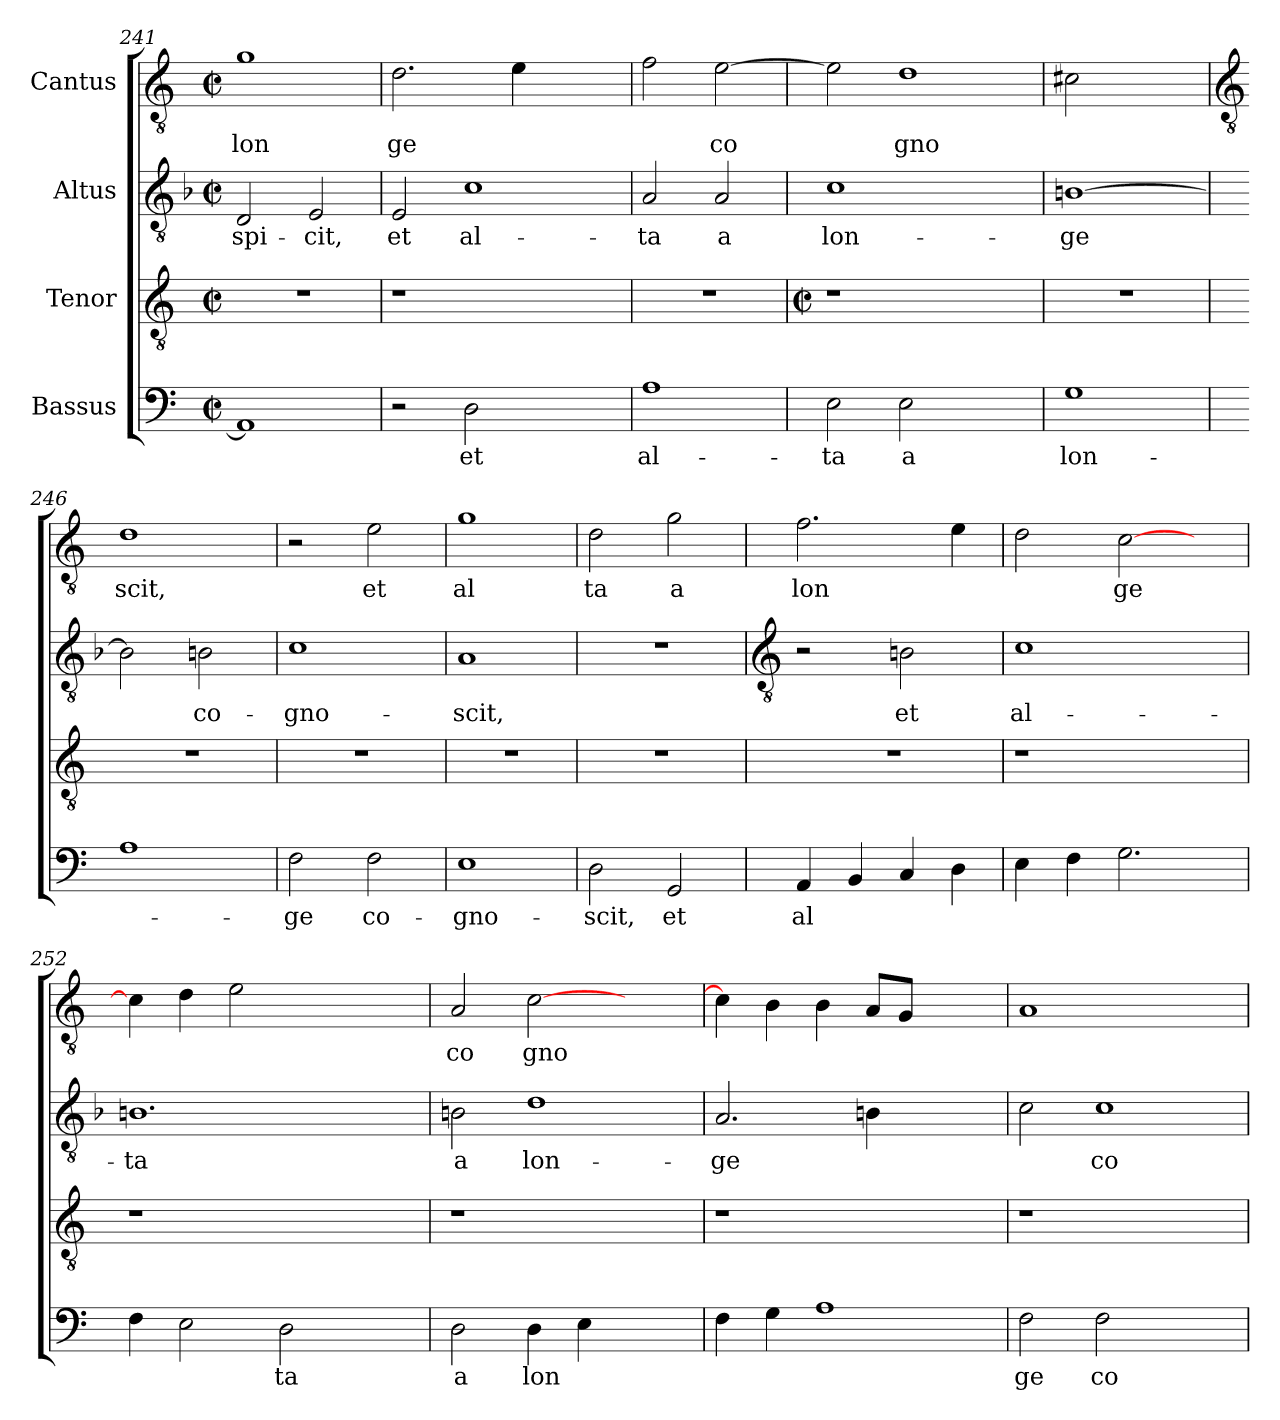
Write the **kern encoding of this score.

**kern	**text	**kern	**kern	**text	**kern	**text
*part4	*part4	*part3	*part2	*part2	*part1	*part1
*staff4	*staff4	*staff3	*staff2	*staff2	*staff1	*staff1
*I"Bassus	*	*I"Tenor	*I"Altus	*	*I"Cantus	*
*clefF4	*	*clefGv2	*clefGv2	*	*clefGv2	*
*k[]	*	*k[]	*k[b-]	*	*k[]	*
*C:	*	*C:	*F:	*	*C:	*
*M2/2	*	*M2/2	*M2/2	*	*M2/2	*
*met(c|)	*	*met(c|)	*met(c|)	*	*met(c|)	*
=241	=241	=241	=241	=241	=241	=241
!	!	!	!	!LO:LY:b	!	!LO:LY:b
1AA]	.	1r	2D/	-spi-	1g	lon
!	!	!	!	!LO:LY:b	!	!
.	.	.	2E/	-cit,	.	.
=242	=242	=242	=242	=242	=242	=242
!	!	!	!	!LO:LY:b	!	!LO:LY:b
2r	.	1r	2E/	et	2.d\	ge
!	!LO:LY:b	!	!	!LO:LY:b	!	!
2D\	et	.	1c	al-	.	.
.	.	.	.	.	4e\	.
2ryy	.	2ryy	.	.	2ryy	.
=243	=243	=243	=243	=243	=243	=243
!	!LO:LY:b	!	!	!LO:LY:b	!	!
1A	al-	1r	2A/	-ta	2f\	.
!	!	!	!	!LO:LY:b	!	!LO:LY:b
.	.	.	2A/	a	[2e\	co
!!LO:LB:g=z
=244	=244	=244	=244	=244	=244	=244
*	*	*M2/2	*	*	*	*
*	*	*met(c|)	*	*	*	*
!	!LO:LY:b	!	!	!LO:LY:b	!	!
2E\	-ta	1r	1c	lon-	2e\]	.
!	!LO:LY:b	!	!	!	!	!LO:LY:b
2E\	a	.	.	.	1d	gno
2ryy	.	2ryy	2ryy	.	.	.
=245A	=245A	=245A	=245A	=245A	=245A	=245A
!	!LO:LY:b	!	!	!LO:LY:b	!	!
1G	lon-	1r	[1Bn	-ge	2c#X\	.
.	.	.	.	.	2ryy	.
!!LO:LB:g=z
=246	=246	=246	=246	=246	=246	=246
*	*	*	*	*	*clefGv2	*
!	!	!	!	!	!	!LO:LY:b
1A	.	1r	2B\]	.	1d	scit,
!	!	!	!	!LO:LY:b	!	!
.	.	.	2B\	co-	.	.
=247	=247	=247	=247	=247	=247	=247
!	!LO:LY:b	!	!	!LO:LY:b	!	!
2F\	-ge	1r	1c	-gno-	2r	.
!	!LO:LY:b	!	!	!	!	!LO:LY:b
2F\	co-	.	.	.	2e\	et
=248	=248	=248	=248	=248	=248	=248
!	!LO:LY:b	!	!	!LO:LY:b	!	!LO:LY:b
1E	-gno-	1r	1A	-scit,	1g	al
!!LO:LB:g=z
=249	=249	=249	=249	=249	=249	=249
!	!LO:LY:b	!	!	!	!	!LO:LY:b
2D\	-scit,	1r	1r	.	2d\	ta
!	!LO:LY:b	!	!	!	!	!LO:LY:b
2GG/	et	.	.	.	2g\	a
!!LO:LB:g=z
=250	=250	=250	=250	=250	=250	=250
*	*	*	*clefGv2	*	*	*
!	!LO:LY:b	!	!	!	!	!LO:LY:b
4AA/	al	1r	2r	.	2.f\	lon
4BB/	.	.	.	.	.	.
!	!	!	!	!LO:LY:b	!	!
4C/	.	.	2Bn\	et	.	.
4D\	.	.	.	.	4e\	.
=251	=251	=251	=251	=251	=251	=251
!	!	!	!	!LO:LY:b	!	!
4E\	.	1r	1c	al-	2d\	.
4F\	.	.	.	.	.	.
!	!	!	!	!	!	!LO:LY:b
2.G\	.	.	.	.	[2c\	ge
.	.	4ryy	4ryy	.	4ryy	.
=252	=252	=252	=252	=252	=252	=252
!	!	!	!	!LO:LY:b	!	!
4F\	.	1r	1.Bn	-ta	4c\]	.
2E\	.	.	.	.	4d\	.
.	.	.	.	.	2e\	.
!	!LO:LY:b	!	!	!	!	!
2D\	ta	.	.	.	.	.
.	.	2ryy	.	.	2ryy	.
4ryy	.	.	.	.	.	.
=253	=253	=253	=253	=253	=253	=253
!	!LO:LY:b	!	!	!LO:LY:b	!	!LO:LY:b
2D\	a	1r	2Bn\	a	2A/	co
!	!LO:LY:b	!	!	!LO:LY:b	!	!LO:LY:b
4D\	lon	.	1d	lon-	[2c\	gno
4E\	.	.	.	.	.	.
2ryy	.	2ryy	.	.	2ryy	.
=254	=254	=254	=254	=254	=254	=254
!	!	!	!	!LO:LY:b	!	!
4F\	.	1r	2.A/	-ge	4c\]	.
4G\	.	.	.	.	4B\	.
1A	.	.	.	.	4B\	.
.	.	.	4Bn\	.	8A/L	.
.	.	.	.	.	8G/J	.
.	.	2ryy	2ryy	.	2ryy	.
=255	=255	=255	=255	=255	=255	=255
!	!LO:LY:b	!	!	!	!	!
2F\	ge	1r	2c\	.	1A	.
!	!LO:LY:b	!	!	!LO:LY:b	!	!
2F\	co	.	1c	co-	.	.
2ryy	.	2ryy	.	.	2ryy	.
=	=	=	=	=	=	=
*-	*-	*-	*-	*-	*-	*-
